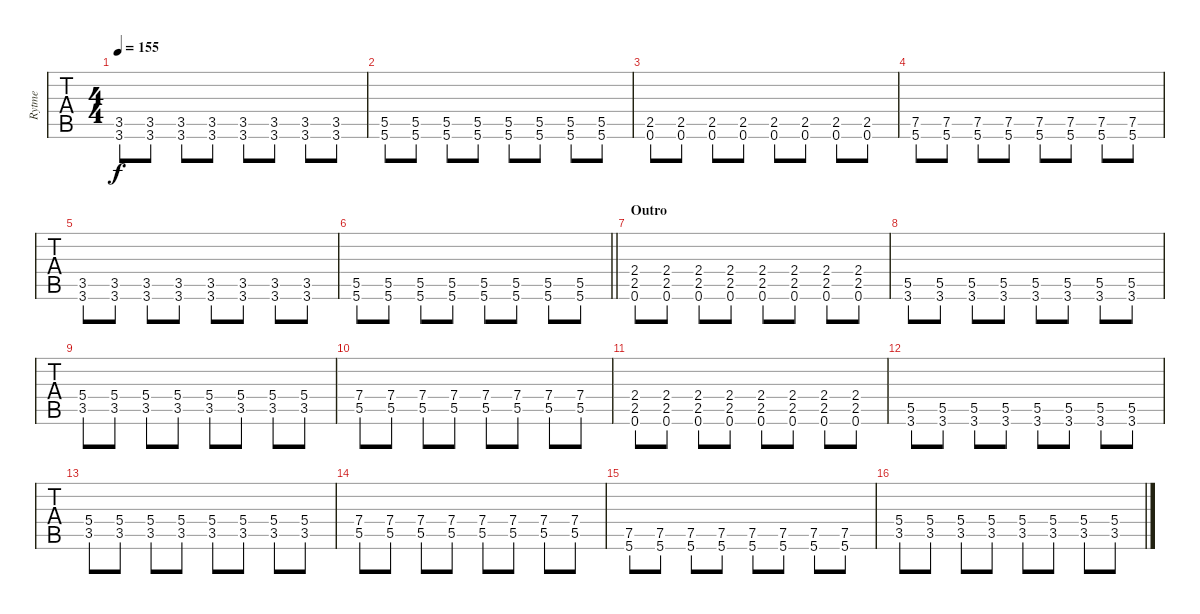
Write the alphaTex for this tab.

\track ("Rytme" "Rytme") {instrument distortionguitar}
\staff {tabs}
\tuning (E4 B3 G3 D3 A2 E2) {hide}
\ts (4 4)
\tempo 155
\clef g2
\ks eminor
(3.5 3.6).8{dy f} (3.5 3.6).8 (3.5 3.6).8 (3.5 3.6).8 (3.5 3.6).8 (3.5 3.6).8 (3.5 3.6).8 (3.5 3.6).8 |
(5.5 5.6).8 (5.5 5.6).8 (5.5 5.6).8 (5.5 5.6).8 (5.5 5.6).8 (5.5 5.6).8 (5.5 5.6).8 (5.5 5.6).8 |
(2.5 0.6).8 (2.5 0.6).8 (2.5 0.6).8 (2.5 0.6).8 (2.5 0.6).8 (2.5 0.6).8 (2.5 0.6).8 (2.5 0.6).8 |
(7.5 5.6).8 (7.5 5.6).8 (7.5 5.6).8 (7.5 5.6).8 (7.5 5.6).8 (7.5 5.6).8 (7.5 5.6).8 (7.5 5.6).8 |
(3.5 3.6).8 (3.5 3.6).8 (3.5 3.6).8 (3.5 3.6).8 (3.5 3.6).8 (3.5 3.6).8 (3.5 3.6).8 (3.5 3.6).8 |
\barLineRight lightlight
(5.5 5.6).8 (5.5 5.6).8 (5.5 5.6).8 (5.5 5.6).8 (5.5 5.6).8 (5.5 5.6).8 (5.5 5.6).8 (5.5 5.6).8 |
\section ("" "Outro")
(2.4 2.5 0.6).8 (2.4 2.5 0.6).8 (2.4 2.5 0.6).8 (2.4 2.5 0.6).8 (2.4 2.5 0.6).8 (2.4 2.5 0.6).8 (2.4 2.5 0.6).8 (2.4 2.5 0.6).8 |
(5.5 3.6).8 (5.5 3.6).8 (5.5 3.6).8 (5.5 3.6).8 (5.5 3.6).8 (5.5 3.6).8 (5.5 3.6).8 (5.5 3.6).8 |
(5.4 3.5).8 (5.4 3.5).8 (5.4 3.5).8 (5.4 3.5).8 (5.4 3.5).8 (5.4 3.5).8 (5.4 3.5).8 (5.4 3.5).8 |
(7.4 5.5).8 (7.4 5.5).8 (7.4 5.5).8 (7.4 5.5).8 (7.4 5.5).8 (7.4 5.5).8 (7.4 5.5).8 (7.4 5.5).8 |
(2.4 2.5 0.6).8 (2.4 2.5 0.6).8 (2.4 2.5 0.6).8 (2.4 2.5 0.6).8 (2.4 2.5 0.6).8 (2.4 2.5 0.6).8 (2.4 2.5 0.6).8 (2.4 2.5 0.6).8 |
(5.5 3.6).8 (5.5 3.6).8 (5.5 3.6).8 (5.5 3.6).8 (5.5 3.6).8 (5.5 3.6).8 (5.5 3.6).8 (5.5 3.6).8 |
(5.4 3.5).8 (5.4 3.5).8 (5.4 3.5).8 (5.4 3.5).8 (5.4 3.5).8 (5.4 3.5).8 (5.4 3.5).8 (5.4 3.5).8 |
(7.4 5.5).8 (7.4 5.5).8 (7.4 5.5).8 (7.4 5.5).8 (7.4 5.5).8 (7.4 5.5).8 (7.4 5.5).8 (7.4 5.5).8 |
(7.5 5.6).8 (7.5 5.6).8 (7.5 5.6).8 (7.5 5.6).8 (7.5 5.6).8 (7.5 5.6).8 (7.5 5.6).8 (7.5 5.6).8 |
(5.4 3.5).8 (5.4 3.5).8 (5.4 3.5).8 (5.4 3.5).8 (5.4 3.5).8 (5.4 3.5).8 (5.4 3.5).8 (5.4 3.5).8
